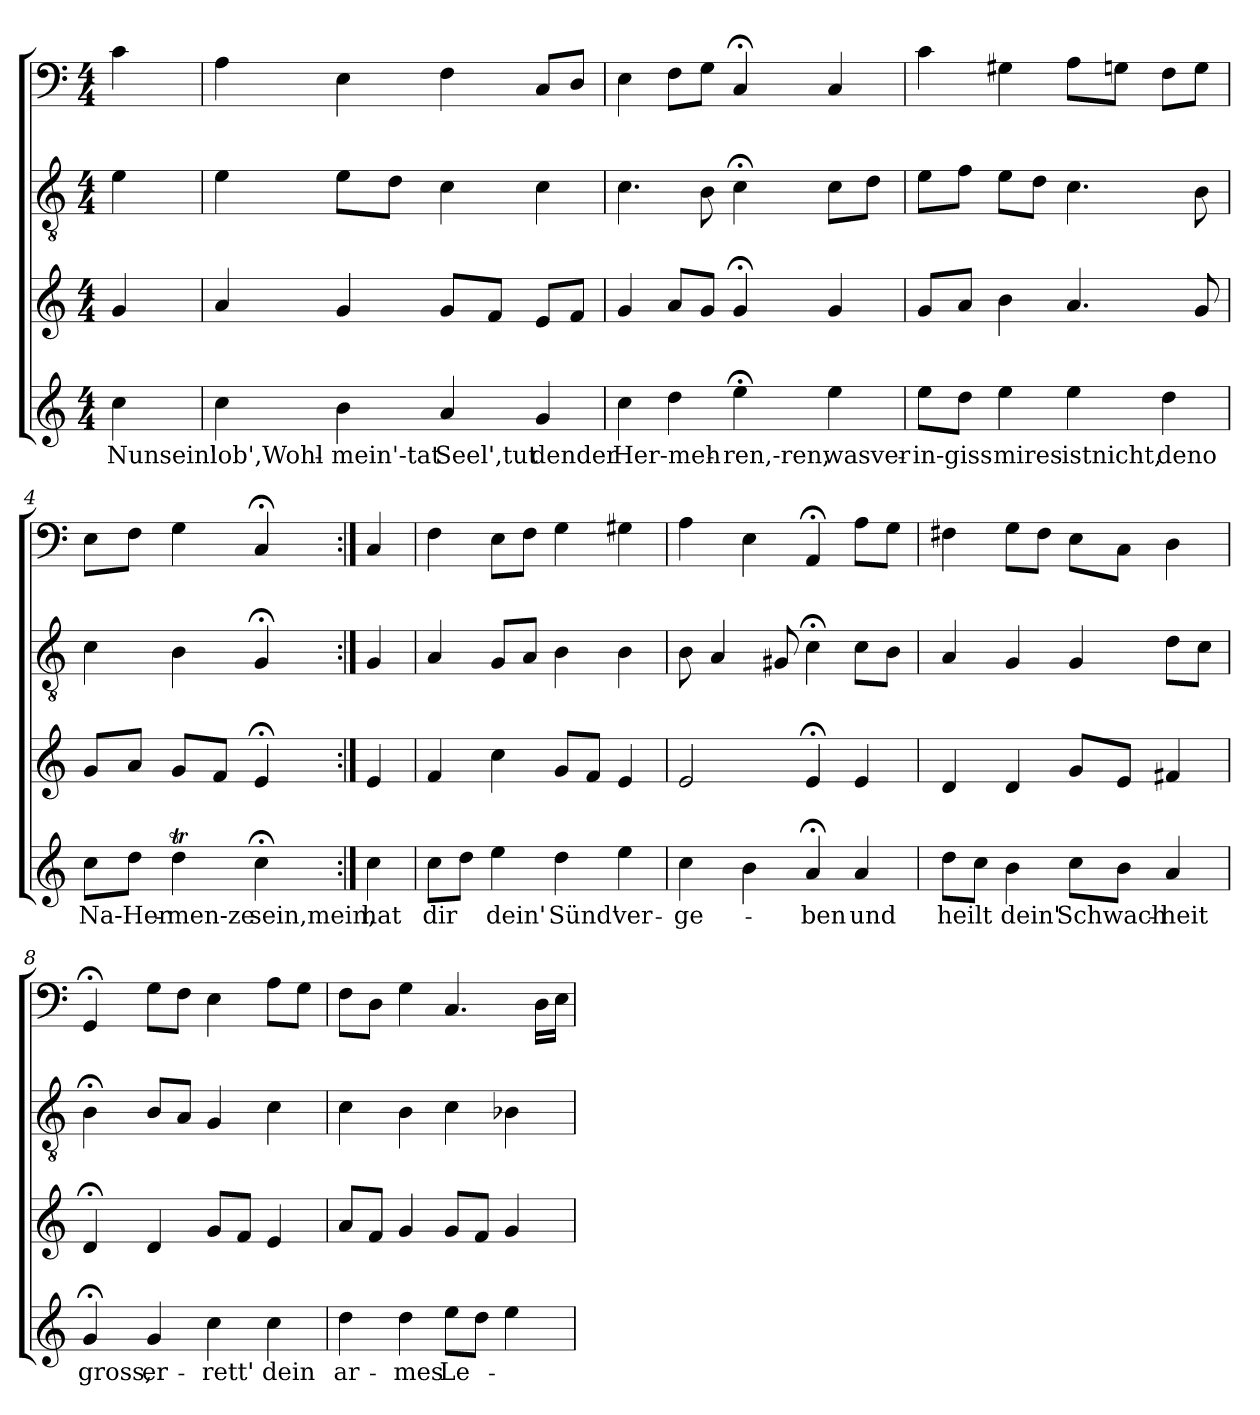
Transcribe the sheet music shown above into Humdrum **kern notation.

**kern	**text	**kern	**kern	**kern
*part4	*part4	*part3	*part2	*part1
*staff4	*staff4	*staff3	*staff2	*staff1
*clefG2	*	*clefG2	*clefGv2	*clefF4
*k[]	*	*k[]	*k[]	*k[]
*C:	*	*C:	*C:	*C:
*M4/4	*	*M4/4	*M4/4	*M4/4
=	=	=	=	=
4cc\	Nunsein'	4g/	4e\	4c\
=1	=1	=1	=1	=1
4cc\	lob',Wohl-	4a/	4e\	4A\
4b\	mein'-tat	4g/	8e\L	4E\
.	.	.	8d\J	.
4a/	Seel',tut	8g/L	4c\	4F\
.	.	8f/J	.	.
4g/	dender	8e/L	4c\	8C/L
.	.	8f/J	.	8D/J
=2	=2	=2	=2	=2
4cc\	Her-meh-	4g/	4.c\	4E\
4dd\	.	8a/L	.	8F\L
.	.	8g/J	8B\	8G\J
4ee;<\	-ren,-ren,	4g;</	4c;<\	4C;</
4ee\	wasver-	4g/	8c\L	4C/
.	.	.	8d\J	.
=3	=3	=3	=3	=3
8ee\L	in-giss	8g/L	8e\L	4c\
8dd\J	.	8a/J	8f\J	.
4ee\	mires	4b\	8e\L	4G#X\
.	.	.	8d\J	.
4ee\	istnicht,	4.a/	4.c\	8A\L
.	.	.	.	8Gn\J
4dd\	deno	.	.	8F\L
.	.	8g/	8B\	8G\J
=4	=4	=4	=4	=4
8cc\L	Na-Her-	8g/L	4c\	8E\L
8dd\J	.	8a/J	.	8F\J
4ddT\	-men-ze	8g/L	4B\	4G\
.	.	8f/J	.	.
4cc;<\	sein,mein,	4e;</	4G;</	4C;</
=:|!	=:|!	=:|!	=:|!	=:|!
4cc\	hat	4e/	4G/	4C/
=5	=5	=5	=5	=5
8cc\L	dir	4f/	4A/	4F\
8dd\J	.	.	.	.
4ee\	dein'	4cc\	8G/L	8E\L
.	.	.	8A/J	8F\J
4dd\	Sünd'	8g/L	4B\	4G\
.	.	8f/J	.	.
4ee\	ver-	4e/	4B\	4G#X\
=6	=6	=6	=6	=6
4cc\	-ge-	2e/	8B\	4A\
.	.	.	4A/	.
4b\	.	.	.	4E\
.	.	.	8G#X/	.
4a;</	-ben	4e;</	4c;<\	4AA;</
4a/	und	4e/	8c\L	8A\L
.	.	.	8B\J	8G\J
=7	=7	=7	=7	=7
8dd\L	heilt	4d/	4A/	4F#X\
8cc\J	.	.	.	.
4b\	dein'	4d/	4G/	8G\L
.	.	.	.	8F#\J
8cc\L	Schwach-	8g/L	4G/	8E\L
8b\J	.	8e/J	.	8C\J
4a/	-heit	4f#X/	8d\L	4D\
.	.	.	8c\J	.
=8	=8	=8	=8	=8
4g;</	gross,	4d;</	4B;<\	4GG;</
4g/	er-	4d/	8B/L	8G\L
.	.	.	8A/J	8F\J
4cc\	-rett'	8g/L	4G/	4E\
.	.	8f/J	.	.
4cc\	dein	4e/	4c\	8A\L
.	.	.	.	8G\J
=9	=9	=9	=9	=9
4dd\	ar-	8a/L	4c\	8F\L
.	.	8f/J	.	8D\J
4dd\	-mes	4g/	4B\	4G\
8ee\L	Le-	8g/L	4c\	4.C/
8dd\J	.	8f/J	.	.
4ee\	.	4g/	4B-X\	.
.	.	.	.	16D\LL
.	.	.	.	16E\JJ
=	=	=	=	=
*-	*-	*-	*-	*-
